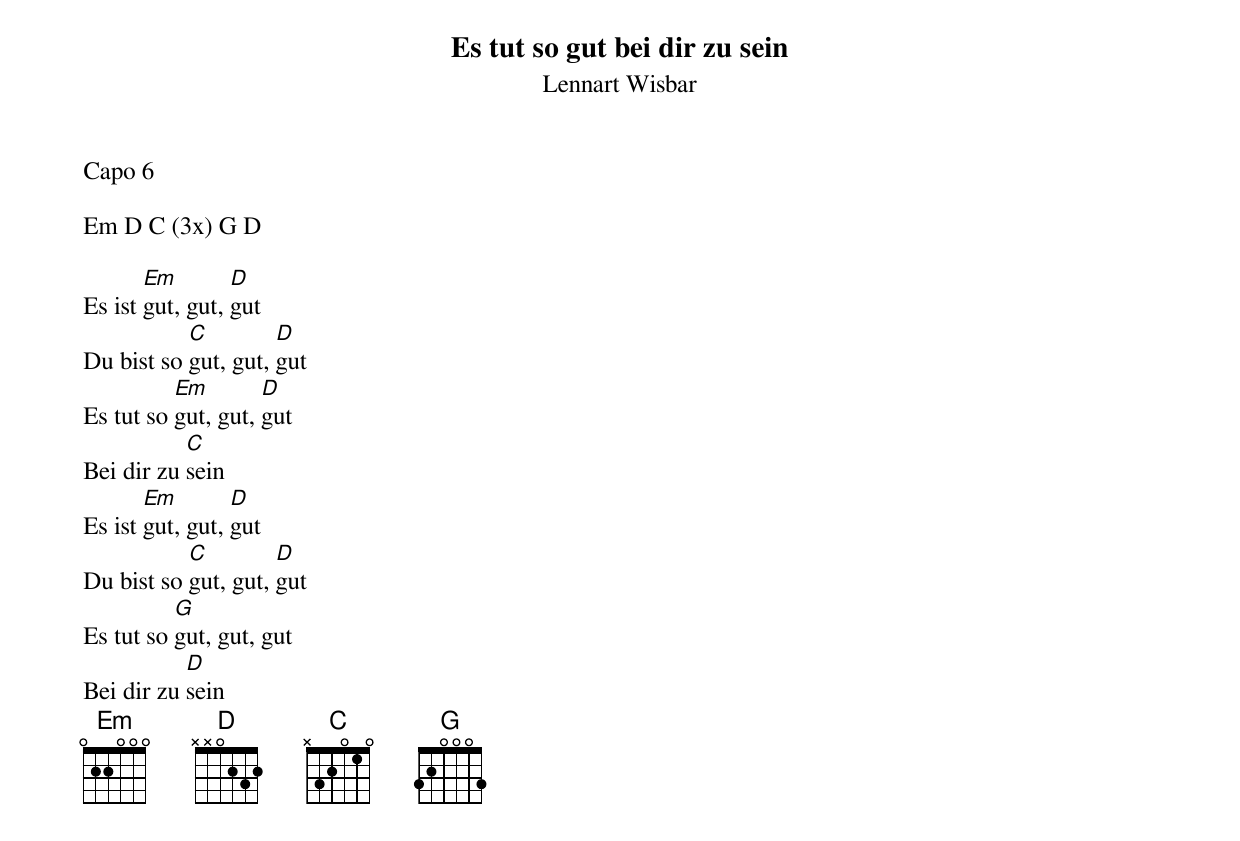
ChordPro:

{title:Es tut so gut bei dir zu sein}
{subtitle:Lennart Wisbar}
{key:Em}

Capo 6

Em D C (3x) G D

Es ist [Em]gut, gut, [D]gut
Du bist so [C]gut, gut, [D]gut
Es tut so [Em]gut, gut, [D]gut
Bei dir zu [C]sein
Es ist [Em]gut, gut, [D]gut
Du bist so [C]gut, gut, [D]gut
Es tut so [G]gut, gut, gut
Bei dir zu [D]sein
